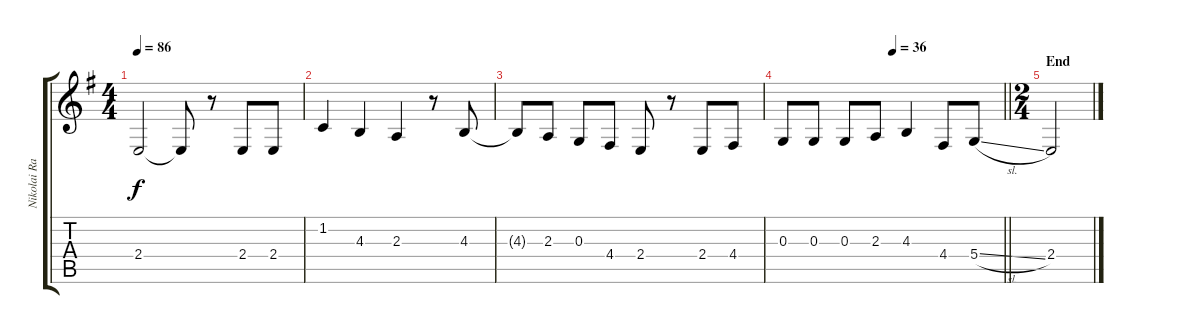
\track ("Nikolai Rastorgujew" "Nikolai Ra") {instrument ocarina}
\staff {score tabs}
\tuning (E4 B3 G3 D3 A2 E2) {hide}
\ts (4 4)
\tempo 86
\clef g2
\ks eminor
2.4.2{dy f} 2.4{t}.8 r.8 2.4.8 2.4.8 |
1.2.4 4.3.4 2.3.4 r.8 4.3.8 |
4.3{t}.8 2.3.8 0.3.8 4.4.8 2.4.8 r.8 2.4.8 4.4.8 |
\tempo (36 0.5)
\barLineRight lightlight
0.3.8 0.3.8 0.3.8 2.3.8 4.3.4 4.4.8 5.4{sl}.8 |
\ts (2 4)
\section ("" "End")
2.4.2
